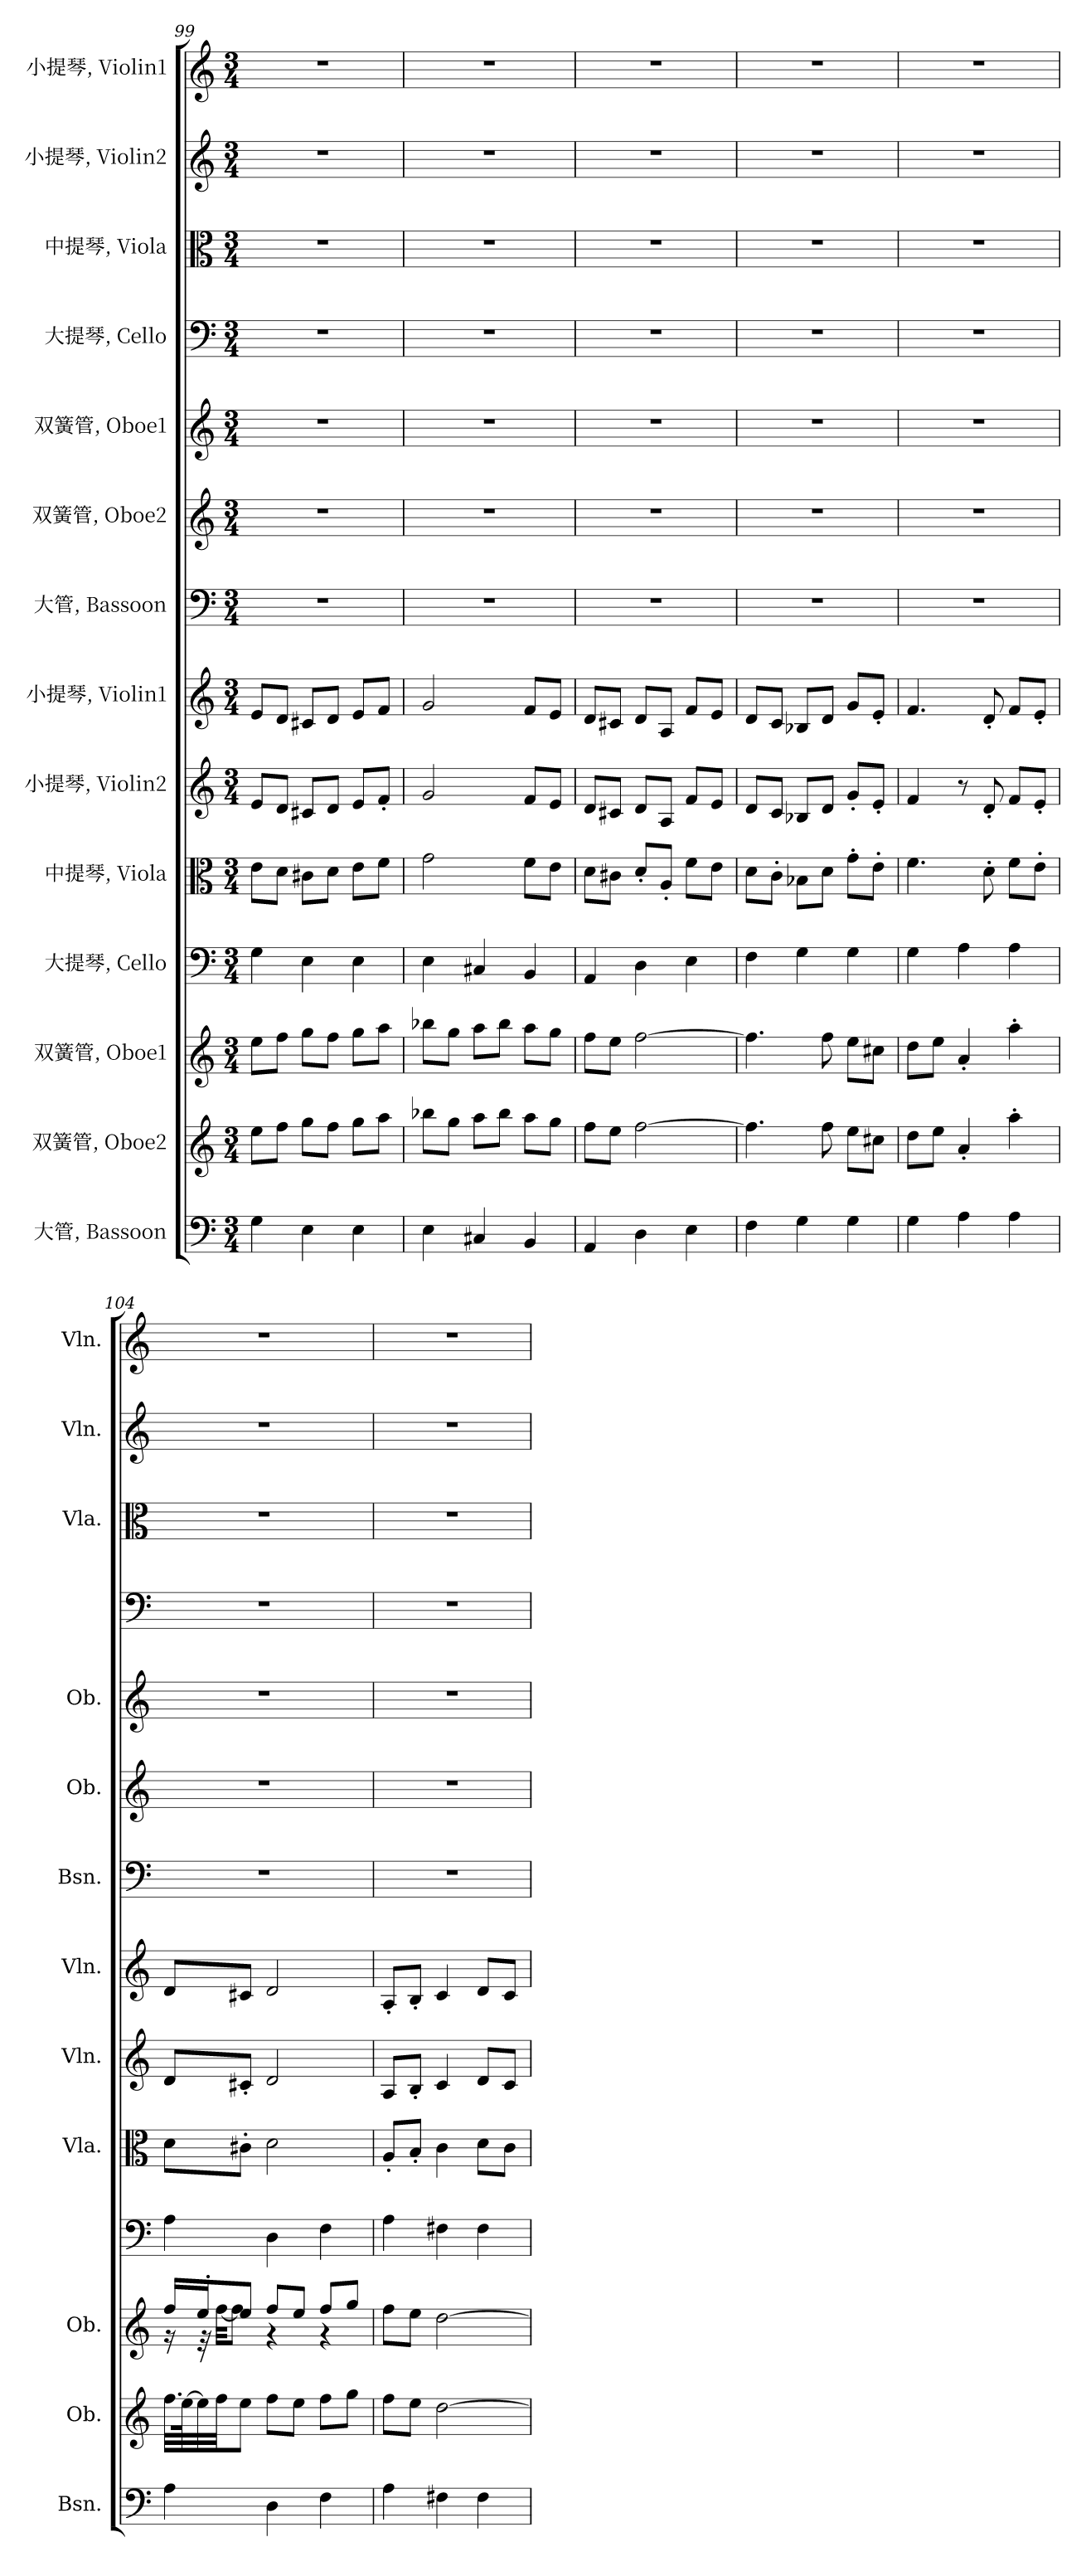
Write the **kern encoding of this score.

**kern	**kern	**kern	**kern	**kern	**kern	**kern	**kern	**kern	**kern	**kern	**kern	**kern	**kern
*part14	*part13	*part12	*part11	*part10	*part9	*part8	*part7	*part6	*part5	*part4	*part3	*part2	*part1
*staff14	*staff13	*staff12	*staff11	*staff10	*staff9	*staff8	*staff7	*staff6	*staff5	*staff4	*staff3	*staff2	*staff1
*I"大管, Bassoon	*I"双簧管, Oboe2	*I"双簧管, Oboe1	*I"大提琴, Cello	*I"中提琴, Viola	*I"小提琴, Violin2	*I"小提琴, Violin1	*I"大管, Bassoon	*I"双簧管, Oboe2	*I"双簧管, Oboe1	*I"大提琴, Cello	*I"中提琴, Viola	*I"小提琴, Violin2	*I"小提琴, Violin1
*I'Bsn.	*I'Ob.	*I'Ob.	*	*I'Vla.	*I'Vln.	*I'Vln.	*I'Bsn.	*I'Ob.	*I'Ob.	*	*I'Vla.	*I'Vln.	*I'Vln.
!!LO:PB:g=z
*clefF4	*clefG2	*clefG2	*clefF4	*clefC3	*clefG2	*clefG2	*clefF4	*clefG2	*clefG2	*clefF4	*clefC3	*clefG2	*clefG2
*k[]	*k[]	*k[]	*k[]	*k[]	*k[]	*k[]	*k[]	*k[]	*k[]	*k[]	*k[]	*k[]	*k[]
*M3/4	*M3/4	*M3/4	*M3/4	*M3/4	*M3/4	*M3/4	*M3/4	*M3/4	*M3/4	*M3/4	*M3/4	*M3/4	*M3/4
=99	=99	=99	=99	=99	=99	=99	=99	=99	=99	=99	=99	=99	=99
4G\	8ee\L	8ee\L	4G\	8e\L	8e/L	8e/L	2.r	2.r	2.r	2.r	2.r	2.r	2.r
.	8ff\J	8ff\J	.	8d\J	8d/J	8d/J	.	.	.	.	.	.	.
4E\	8gg\L	8gg\L	4E\	8c#X\L	8c#X/L	8c#X/L	.	.	.	.	.	.	.
.	8ff\J	8ff\J	.	8d\J	8d/J	8d/J	.	.	.	.	.	.	.
4E\	8gg\L	8gg\L	4E\	8e\L	8e/L	8e/L	.	.	.	.	.	.	.
.	8aa\J	8aa\J	.	8f\J	8f'/J	8f/J	.	.	.	.	.	.	.
=100	=100	=100	=100	=100	=100	=100	=100	=100	=100	=100	=100	=100	=100
4E\	8bb-X\L	8bb-X\L	4E\	2g\	2g/	2g/	2.r	2.r	2.r	2.r	2.r	2.r	2.r
.	8gg\J	8gg\J	.	.	.	.	.	.	.	.	.	.	.
4C#X/	8aa\L	8aa\L	4C#X/	.	.	.	.	.	.	.	.	.	.
.	8bb-\J	8bb-\J	.	.	.	.	.	.	.	.	.	.	.
4BB/	8aa\L	8aa\L	4BB/	8f\L	8f/L	8f/L	.	.	.	.	.	.	.
.	8gg\J	8gg\J	.	8e\J	8e/J	8e/J	.	.	.	.	.	.	.
=101	=101	=101	=101	=101	=101	=101	=101	=101	=101	=101	=101	=101	=101
4AA/	8ff\L	8ff\L	4AA/	8d\L	8d/L	8d/L	2.r	2.r	2.r	2.r	2.r	2.r	2.r
.	8ee\J	8ee\J	.	8c#X\J	8c#X/J	8c#X/J	.	.	.	.	.	.	.
4D\	[2ff\	[2ff\	4D\	8d'/L	8d/L	8d/L	.	.	.	.	.	.	.
.	.	.	.	8A'/J	8A/J	8A/J	.	.	.	.	.	.	.
4E\	.	.	4E\	8f\L	8f/L	8f/L	.	.	.	.	.	.	.
.	.	.	.	8e\J	8e/J	8e/J	.	.	.	.	.	.	.
=102	=102	=102	=102	=102	=102	=102	=102	=102	=102	=102	=102	=102	=102
4F\	4.ff\]	4.ff\]	4F\	8d\L	8d/L	8d/L	2.r	2.r	2.r	2.r	2.r	2.r	2.r
.	.	.	.	8c'\J	8c/J	8c/J	.	.	.	.	.	.	.
4G\	.	.	4G\	8B-X\L	8B-X/L	8B-X/L	.	.	.	.	.	.	.
.	8ff\	8ff\	.	8d\J	8d/J	8d/J	.	.	.	.	.	.	.
4G\	8ee\L	8ee\L	4G\	8g'\L	8g'/L	8g/L	.	.	.	.	.	.	.
.	8cc#X\J	8cc#X\J	.	8e'\J	8e'/J	8e'/J	.	.	.	.	.	.	.
=103	=103	=103	=103	=103	=103	=103	=103	=103	=103	=103	=103	=103	=103
4G\	8dd\L	8dd\L	4G\	4.f\	4f/	4.f/	2.r	2.r	2.r	2.r	2.r	2.r	2.r
.	8ee\J	8ee\J	.	.	.	.	.	.	.	.	.	.	.
4A\	4a'/	4a'/	4A\	.	8r	.	.	.	.	.	.	.	.
.	.	.	.	8d'\	8d'/	8d'/	.	.	.	.	.	.	.
4A\	4aa'\	4aa'\	4A\	8f\L	8f/L	8f/L	.	.	.	.	.	.	.
.	.	.	.	8e'\J	8e'/J	8e'/J	.	.	.	.	.	.	.
!!LO:PB:g=z
=104	=104	=104	=104	=104	=104	=104	=104	=104	=104	=104	=104	=104	=104
*	*	*^	*	*	*	*	*	*	*	*	*	*	*
4A\	32.ff\LLL	16ff/LL	16r	4A\	8d\L	8d/L	8d/L	2.r	2.r	2.r	2.r	2.r	2.r	2.r
.	[64ee\K	.	.	.	.	.	.	.	.	.	.	.	.	.
.	32ee\]	16ee'/J	32r	.	.	.	.	.	.	.	.	.	.	.
.	32ff\JJ	.	[32ff\KKL	.	.	.	.	.	.	.	.	.	.	.
.	8ee\J	8ee/J	8ff\J]	.	8c#X'\J	8c#X'/J	8c#X/J	.	.	.	.	.	.	.
4D\	8ff\L	8ff/L	4r	4D\	2d\	2d/	2d/	.	.	.	.	.	.	.
.	8ee\J	8ee/J	.	.	.	.	.	.	.	.	.	.	.	.
4F\	8ff\L	8ff/L	4r	4F\	.	.	.	.	.	.	.	.	.	.
.	8gg\J	8gg/J	.	.	.	.	.	.	.	.	.	.	.	.
*	*	*v	*v	*	*	*	*	*	*	*	*	*	*	*
=105	=105	=105	=105	=105	=105	=105	=105	=105	=105	=105	=105	=105	=105
4A\	8ff\L	8ff\L	4A\	8A'/L	8A/L	8A'/L	2.r	2.r	2.r	2.r	2.r	2.r	2.r
.	8ee\J	8ee\J	.	8B'/J	8B'/J	8B'/J	.	.	.	.	.	.	.
4F#X\	[2dd\	[2dd\	4F#X\	4c\	4c/	4c/	.	.	.	.	.	.	.
4F#\	.	.	4F#\	8d\L	8d/L	8d/L	.	.	.	.	.	.	.
.	.	.	.	8c\J	8c/J	8c/J	.	.	.	.	.	.	.
=	=	=	=	=	=	=	=	=	=	=	=	=	=
*-	*-	*-	*-	*-	*-	*-	*-	*-	*-	*-	*-	*-	*-
